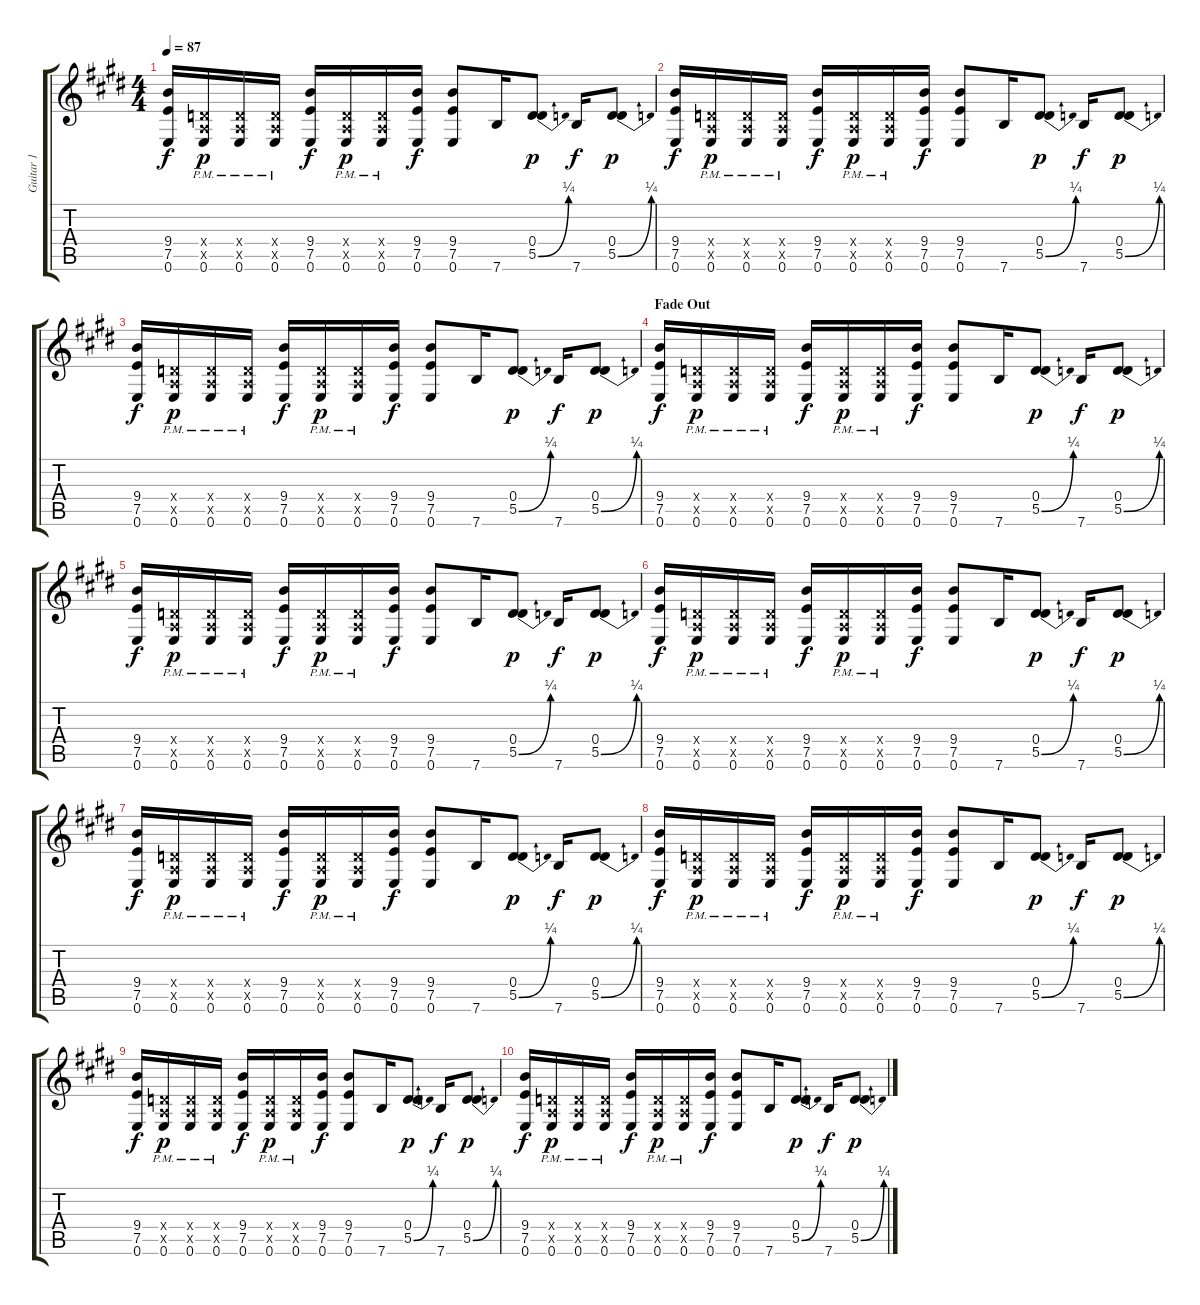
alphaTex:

\track ("Guitar 1" "Guitar 1") {instrument distortionguitar}
\staff {score tabs}
\tuning (E4 B3 G3 D3 A2 E2) {hide}
\ts (4 4)
\tempo 87
\clef g2
\ks e
(9.4 7.5 0.6).16{dy f} (0.4{x} 0.5{x} 0.6{pm}).16{dy p} (0.4{x} 0.5{x} 0.6{pm}).16 (0.4{x} 0.5{x} 0.6{pm}).16 (9.4 7.5 0.6).16{dy f} (0.4{x} 0.5{x} 0.6{pm}).16{dy p} (0.4{x} 0.5{x} 0.6{pm}).16 (9.4 7.5 0.6).16{dy f} (9.4 7.5 0.6).8 7.6.16 (0.4 5.5{be (bend 0 0 60 1)}).8{dy p} 7.6.16{dy f} (0.4 5.5{be (bend 0 0 60 1)}).8{dy p} |
(9.4 7.5 0.6).16{dy f} (0.4{x} 0.5{x} 0.6{pm}).16{dy p} (0.4{x} 0.5{x} 0.6{pm}).16 (0.4{x} 0.5{x} 0.6{pm}).16 (9.4 7.5 0.6).16{dy f} (0.4{x} 0.5{x} 0.6{pm}).16{dy p} (0.4{x} 0.5{x} 0.6{pm}).16 (9.4 7.5 0.6).16{dy f} (9.4 7.5 0.6).8 7.6.16 (0.4 5.5{be (bend 0 0 60 1)}).8{dy p} 7.6.16{dy f} (0.4 5.5{be (bend 0 0 60 1)}).8{dy p} |
(9.4 7.5 0.6).16{dy f} (0.4{x} 0.5{x} 0.6{pm}).16{dy p} (0.4{x} 0.5{x} 0.6{pm}).16 (0.4{x} 0.5{x} 0.6{pm}).16 (9.4 7.5 0.6).16{dy f} (0.4{x} 0.5{x} 0.6{pm}).16{dy p} (0.4{x} 0.5{x} 0.6{pm}).16 (9.4 7.5 0.6).16{dy f} (9.4 7.5 0.6).8 7.6.16 (0.4 5.5{be (bend 0 0 60 1)}).8{dy p} 7.6.16{dy f} (0.4 5.5{be (bend 0 0 60 1)}).8{dy p} |
\section ("" "Fade Out")
(9.4 7.5 0.6).16{dy f} (0.4{x} 0.5{x} 0.6{pm}).16{dy p} (0.4{x} 0.5{x} 0.6{pm}).16 (0.4{x} 0.5{x} 0.6{pm}).16 (9.4 7.5 0.6).16{dy f} (0.4{x} 0.5{x} 0.6{pm}).16{dy p} (0.4{x} 0.5{x} 0.6{pm}).16 (9.4 7.5 0.6).16{dy f} (9.4 7.5 0.6).8 7.6.16 (0.4 5.5{be (bend 0 0 60 1)}).8{dy p} 7.6.16{dy f} (0.4 5.5{be (bend 0 0 60 1)}).8{dy p} |
(9.4 7.5 0.6).16{dy f} (0.4{x} 0.5{x} 0.6{pm}).16{dy p} (0.4{x} 0.5{x} 0.6{pm}).16 (0.4{x} 0.5{x} 0.6{pm}).16 (9.4 7.5 0.6).16{dy f} (0.4{x} 0.5{x} 0.6{pm}).16{dy p} (0.4{x} 0.5{x} 0.6{pm}).16 (9.4 7.5 0.6).16{dy f} (9.4 7.5 0.6).8 7.6.16 (0.4 5.5{be (bend 0 0 60 1)}).8{dy p} 7.6.16{dy f} (0.4 5.5{be (bend 0 0 60 1)}).8{dy p} |
(9.4 7.5 0.6).16{dy f} (0.4{x} 0.5{x} 0.6{pm}).16{dy p} (0.4{x} 0.5{x} 0.6{pm}).16 (0.4{x} 0.5{x} 0.6{pm}).16 (9.4 7.5 0.6).16{dy f} (0.4{x} 0.5{x} 0.6{pm}).16{dy p} (0.4{x} 0.5{x} 0.6{pm}).16 (9.4 7.5 0.6).16{dy f} (9.4 7.5 0.6).8 7.6.16 (0.4 5.5{be (bend 0 0 60 1)}).8{dy p} 7.6.16{dy f} (0.4 5.5{be (bend 0 0 60 1)}).8{dy p} |
(9.4 7.5 0.6).16{dy f} (0.4{x} 0.5{x} 0.6{pm}).16{dy p} (0.4{x} 0.5{x} 0.6{pm}).16 (0.4{x} 0.5{x} 0.6{pm}).16 (9.4 7.5 0.6).16{dy f} (0.4{x} 0.5{x} 0.6{pm}).16{dy p} (0.4{x} 0.5{x} 0.6{pm}).16 (9.4 7.5 0.6).16{dy f} (9.4 7.5 0.6).8 7.6.16 (0.4 5.5{be (bend 0 0 60 1)}).8{dy p} 7.6.16{dy f} (0.4 5.5{be (bend 0 0 60 1)}).8{dy p} |
(9.4 7.5 0.6).16{dy f} (0.4{x} 0.5{x} 0.6{pm}).16{dy p} (0.4{x} 0.5{x} 0.6{pm}).16 (0.4{x} 0.5{x} 0.6{pm}).16 (9.4 7.5 0.6).16{dy f} (0.4{x} 0.5{x} 0.6{pm}).16{dy p} (0.4{x} 0.5{x} 0.6{pm}).16 (9.4 7.5 0.6).16{dy f} (9.4 7.5 0.6).8 7.6.16 (0.4 5.5{be (bend 0 0 60 1)}).8{dy p} 7.6.16{dy f} (0.4 5.5{be (bend 0 0 60 1)}).8{dy p} |
(9.4 7.5 0.6).16{dy f} (0.4{x} 0.5{x} 0.6{pm}).16{dy p} (0.4{x} 0.5{x} 0.6{pm}).16 (0.4{x} 0.5{x} 0.6{pm}).16 (9.4 7.5 0.6).16{dy f} (0.4{x} 0.5{x} 0.6{pm}).16{dy p} (0.4{x} 0.5{x} 0.6{pm}).16 (9.4 7.5 0.6).16{dy f} (9.4 7.5 0.6).8 7.6.16 (0.4 5.5{be (bend 0 0 60 1)}).8{dy p} 7.6.16{dy f} (0.4 5.5{be (bend 0 0 60 1)}).8{dy p} |
(9.4 7.5 0.6).16{dy f} (0.4{x} 0.5{x} 0.6{pm}).16{dy p} (0.4{x} 0.5{x} 0.6{pm}).16 (0.4{x} 0.5{x} 0.6{pm}).16 (9.4 7.5 0.6).16{dy f} (0.4{x} 0.5{x} 0.6{pm}).16{dy p} (0.4{x} 0.5{x} 0.6{pm}).16 (9.4 7.5 0.6).16{dy f} (9.4 7.5 0.6).8 7.6.16 (0.4 5.5{be (bend 0 0 60 1)}).8{dy p} 7.6.16{dy f} (0.4 5.5{be (bend 0 0 60 1)}).8{dy p}
